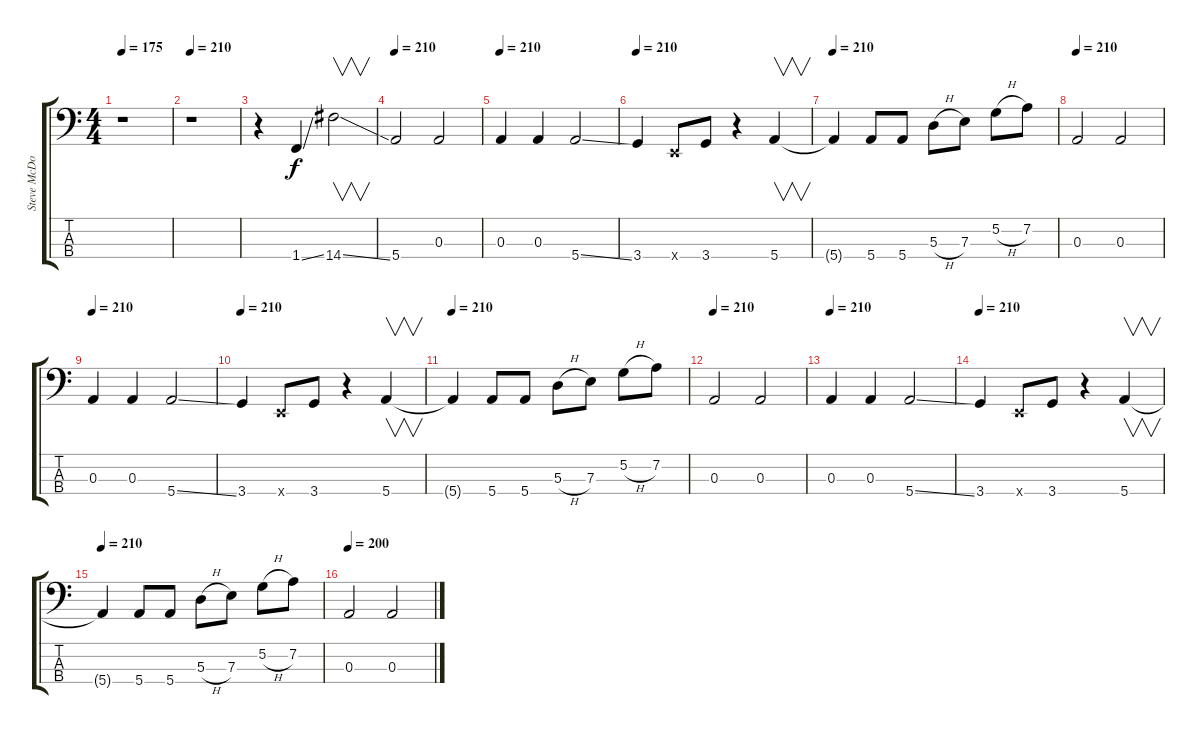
\track ("Steve McDonald" "Steve McDo") {instrument electricbasspick}
\staff {score tabs}
\tuning (G2 D2 A1 E1) {hide}
\ts (4 4)
\tempo 175
\clef f4
\ks c
r.1{dy f} |
\tempo 210
r.1 |
r.4 1.4{ss}.4 14.4{ss}.2{v} |
\tempo 210
5.4.2 0.3.2 |
\tempo 210
0.3.4 0.3.4 5.4{ss}.2 |
\tempo 210
3.4.4 0.4{x}.8 3.4.8 r.4 5.4.4{v} |
\tempo 210
5.4{t}.4 5.4.8 5.4.8 5.3{h}.8 7.3.8 5.2{h}.8 7.2.8 |
\tempo 210
0.3.2 0.3.2 |
\tempo 210
0.3.4 0.3.4 5.4{ss}.2 |
\tempo 210
3.4.4 0.4{x}.8 3.4.8 r.4 5.4.4{v} |
\tempo 210
5.4{t}.4 5.4.8 5.4.8 5.3{h}.8 7.3.8 5.2{h}.8 7.2.8 |
\tempo 210
0.3.2{volume 10} 0.3.2 |
\tempo 210
0.3.4{volume 10} 0.3.4 5.4{ss}.2 |
\tempo 210
3.4.4{volume 10} 0.4{x}.8 3.4.8 r.4 5.4.4{v} |
\tempo 210
5.4{t}.4{volume 10} 5.4.8 5.4.8 5.3{h}.8 7.3.8 5.2{h}.8 7.2.8 |
\tempo 210
\tempo 200
0.3.2{volume 10} 0.3.2
